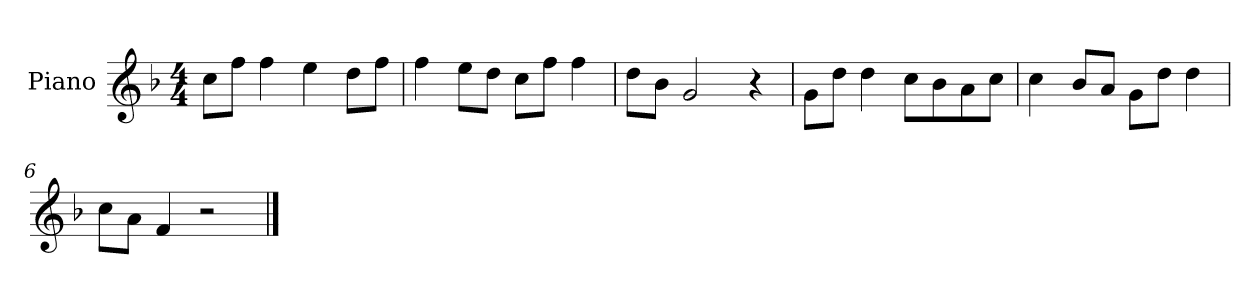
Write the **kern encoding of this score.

**kern
*part1
*staff1
*I"Piano
*I'P-no
*clefG2
*k[b-]
*M4/4
*MM90
=1
8cc\L
8ff\J
4ff\
4ee\
8dd\L
8ff\J
=2
4ff\
8ee\L
8dd\J
8cc\L
8ff\J
4ff\
=3
8dd\L
8b-\J
2g/
4r
=4
8g\L
8dd\J
4dd\
8cc\L
8b-\
8a\
8cc\J
=5
4cc\
8b-/L
8a/J
8g\L
8dd\J
4dd\
=6
8cc\L
8a\J
4f/
2r
==
*-
